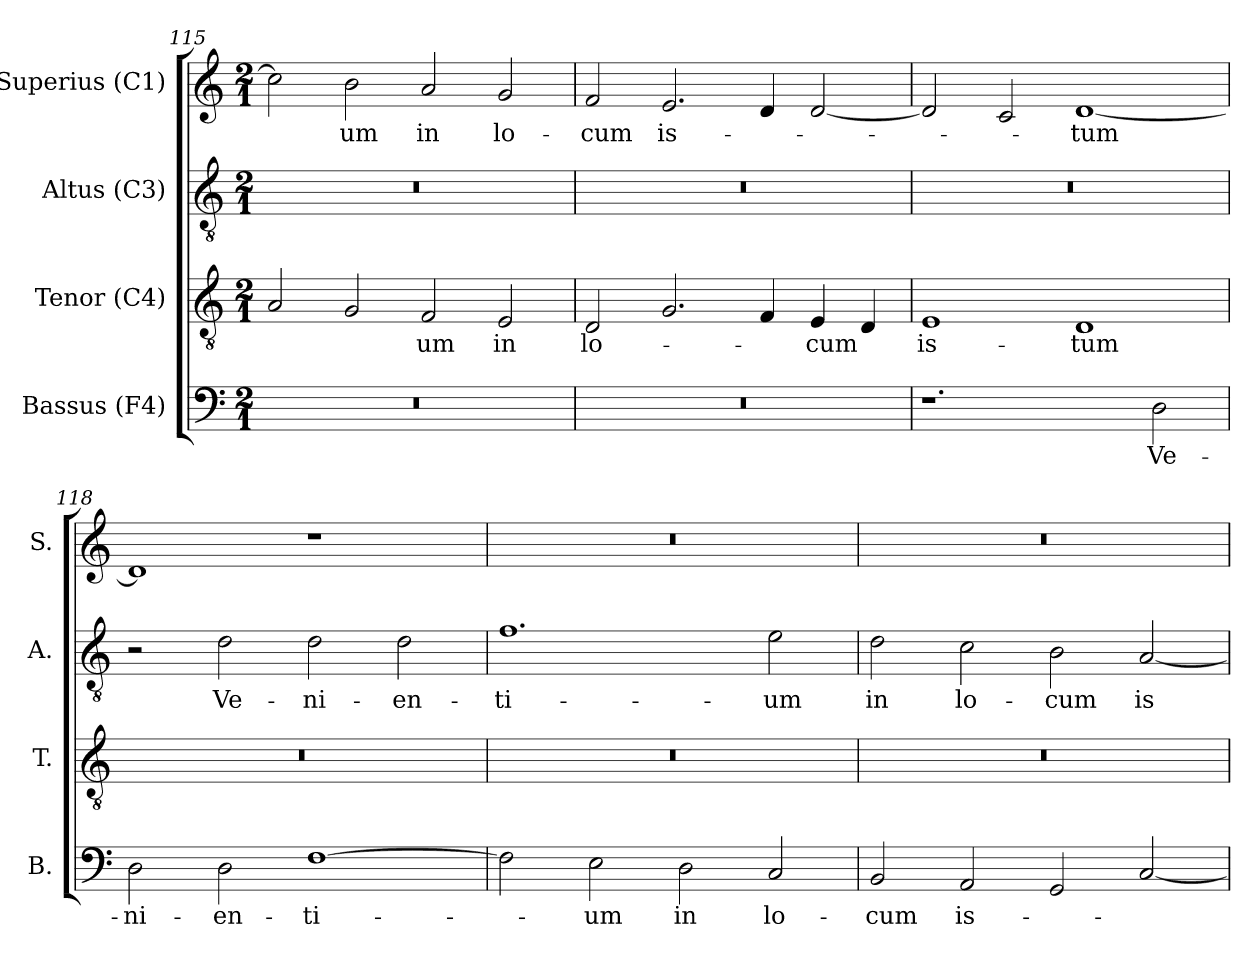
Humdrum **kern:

**kern	**text	**kern	**text	**kern	**text	**kern	**text
*part4	*part4	*part3	*part3	*part2	*part2	*part1	*part1
*staff4	*staff4	*staff3	*staff3	*staff2	*staff2	*staff1	*staff1
*I"Bassus (F4)	*	*I"Tenor (C4)	*	*I"Altus (C3)	*	*I"Superius (C1)	*
*I'B.	*	*I'T.	*	*I'A.	*	*I'S.	*
*clefF4	*	*clefGv2	*	*clefGv2	*	*clefG2	*
*	*	*ITrd7c12	*	*ITrd7c12	*	*	*
*k[]	*	*k[]	*	*k[]	*	*k[]	*
*C:	*	*C:	*	*C:	*	*C:	*
*M2/1	*	*M2/1	*	*M2/1	*	*M2/1	*
=115	=115	=115	=115	=115	=115	=115	=115
!LO:N:vis=1	!	!	!	!LO:N:vis=1	!	!	!
0r	.	2AAi/	.	0r	.	2cci\]	.
!	!	!	!	!	!	!	!LO:LY:b:color=#000000
.	.	2GGi/	.	.	.	2bi\	-um
!	!	!	!LO:LY:b:color=#000000	!	!	!	!
!	!	!	!	!	!	!	!LO:LY:b:color=#000000
.	.	2FFi/	-um	.	.	2ai/	in
!	!	!	!LO:LY:b:color=#000000	!	!	!	!
!	!	!	!	!	!	!	!LO:LY:b:color=#000000
.	.	2EEi/	in	.	.	2gi/	lo-
=116	=116	=116	=116	=116	=116	=116	=116
!LO:N:vis=1	!	!	!	!	!	!	!
!	!	!	!LO:LY:b:color=#000000	!LO:N:vis=1	!	!	!
!	!	!	!	!	!	!	!LO:LY:b:color=#000000
0r	.	2DDi/	lo-	0r	.	2fi/	-cum
!	!	!	!	!	!	!	!LO:LY:b:color=#000000
.	.	2.GGi/	.	.	.	2.ei/	is-
.	.	4FFi/	.	.	.	4di/	.
!	!	!	!LO:LY:b:color=#000000	!	!	!	!
.	.	4EEi/	-cum	.	.	[2di/	.
.	.	4DDi/	.	.	.	.	.
=117	=117	=117	=117	=117	=117	=117	=117
!	!	!	!LO:LY:b:color=#000000	!LO:N:vis=1	!	!	!
1.r	.	1EEi	is-	0r	.	2di/]	.
.	.	.	.	.	.	2ci/	.
!	!	!	!LO:LY:b:color=#000000	!	!	!	!
!	!	!	!	!	!	!	!LO:LY:b:color=#000000
.	.	1DDi	-tum	.	.	[1di	-tum
!	!LO:LY:b:color=#000000	!	!	!	!	!	!
2Di\	Ve-	.	.	.	.	.	.
=118	=118	=118	=118	=118	=118	=118	=118
!	!LO:LY:b:color=#000000	!LO:N:vis=1	!	!	!	!	!
2Di\	-ni-	0r	.	2r	.	1di]	.
!	!LO:LY:b:color=#000000	!	!	!	!	!	!
!	!	!	!	!	!LO:LY:b:color=#000000	!	!
2Di\	-en-	.	.	2Di\	Ve-	.	.
!	!LO:LY:b:color=#000000	!	!	!	!	!	!
!	!	!	!	!	!LO:LY:b:color=#000000	!	!
[1Fi	-ti-	.	.	2Di\	-ni-	1r	.
!	!	!	!	!	!LO:LY:b:color=#000000	!	!
.	.	.	.	2Di\	-en-	.	.
!!LO:LB:g=z
=119	=119	=119	=119	=119	=119	=119	=119
!	!	!LO:N:vis=1	!	!	!	!	!
!	!	!	!	!	!LO:LY:b:color=#000000	!LO:N:vis=1	!
2Fi\]	.	0r	.	1.Fi	-ti-	0r	.
!	!LO:LY:b:color=#000000	!	!	!	!	!	!
2Ei\	-um	.	.	.	.	.	.
!	!LO:LY:b:color=#000000	!	!	!	!	!	!
2Di\	in	.	.	.	.	.	.
!	!LO:LY:b:color=#000000	!	!	!	!	!	!
!	!	!	!	!	!LO:LY:b:color=#000000	!	!
2Ci/	lo-	.	.	2Ei\	-um	.	.
=120	=120	=120	=120	=120	=120	=120	=120
!	!LO:LY:b:color=#000000	!LO:N:vis=1	!	!	!	!	!
!	!	!	!	!	!LO:LY:b:color=#000000	!LO:N:vis=1	!
2BBi/	-cum	0r	.	2Di\	in	0r	.
!	!LO:LY:b:color=#000000	!	!	!	!	!	!
!	!	!	!	!	!LO:LY:b:color=#000000	!	!
2AAi/	is-	.	.	2Ci\	lo-	.	.
!	!	!	!	!	!LO:LY:b:color=#000000	!	!
2GGi/	.	.	.	2BBi\	-cum	.	.
!	!	!	!	!	!LO:LY:b:color=#000000	!	!
[2Ci/	.	.	.	[2AAi/	is-	.	.
=	=	=	=	=	=	=	=
*-	*-	*-	*-	*-	*-	*-	*-
